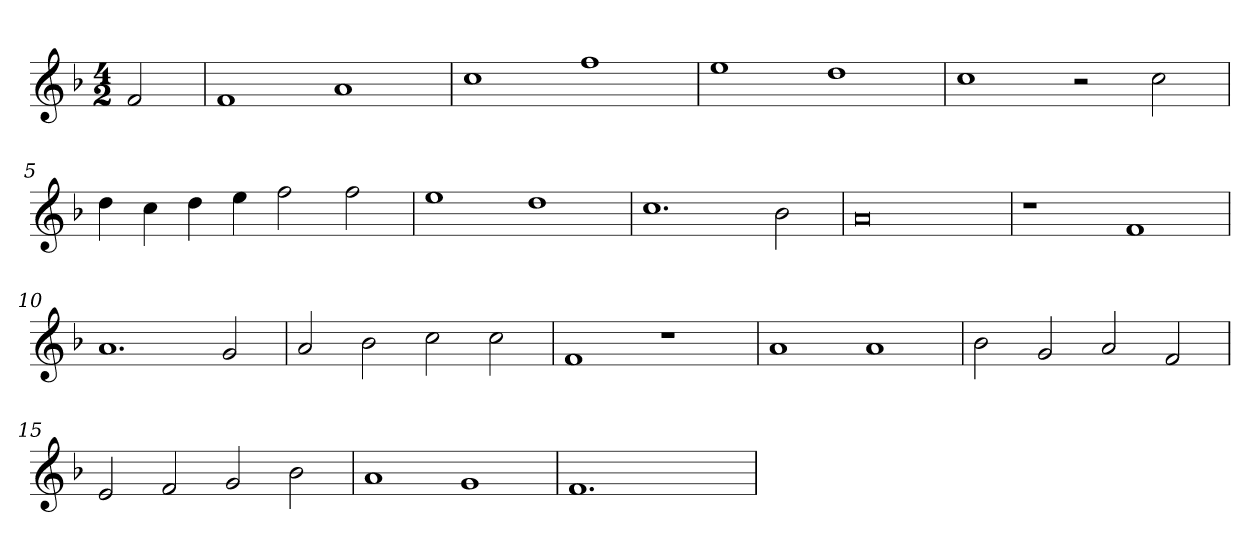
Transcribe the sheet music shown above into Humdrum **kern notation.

**kern
*part1
*staff1
*clefG2
*k[b-]
*F:
*M4/2
=
2f
=1
1f
1a
=2
1cc
1ff
=3
1ee
1dd
=4
1cc
2r
2cc
=5
4dd
4cc
4dd
4ee
2ff
2ff
=6
1ee
1dd
=7
1.cc
2b-
=8
0a
=9
1r
1f
=10
1.a
2g
=11
2a
2b-
2cc
2cc
=12
1f
1r
=13
1a
1a
=14
2b-
2g
2a
2f
=15
2e
2f
2g
2b-
=16
1a
1g
=17
1.f
2ryy
=
*-
